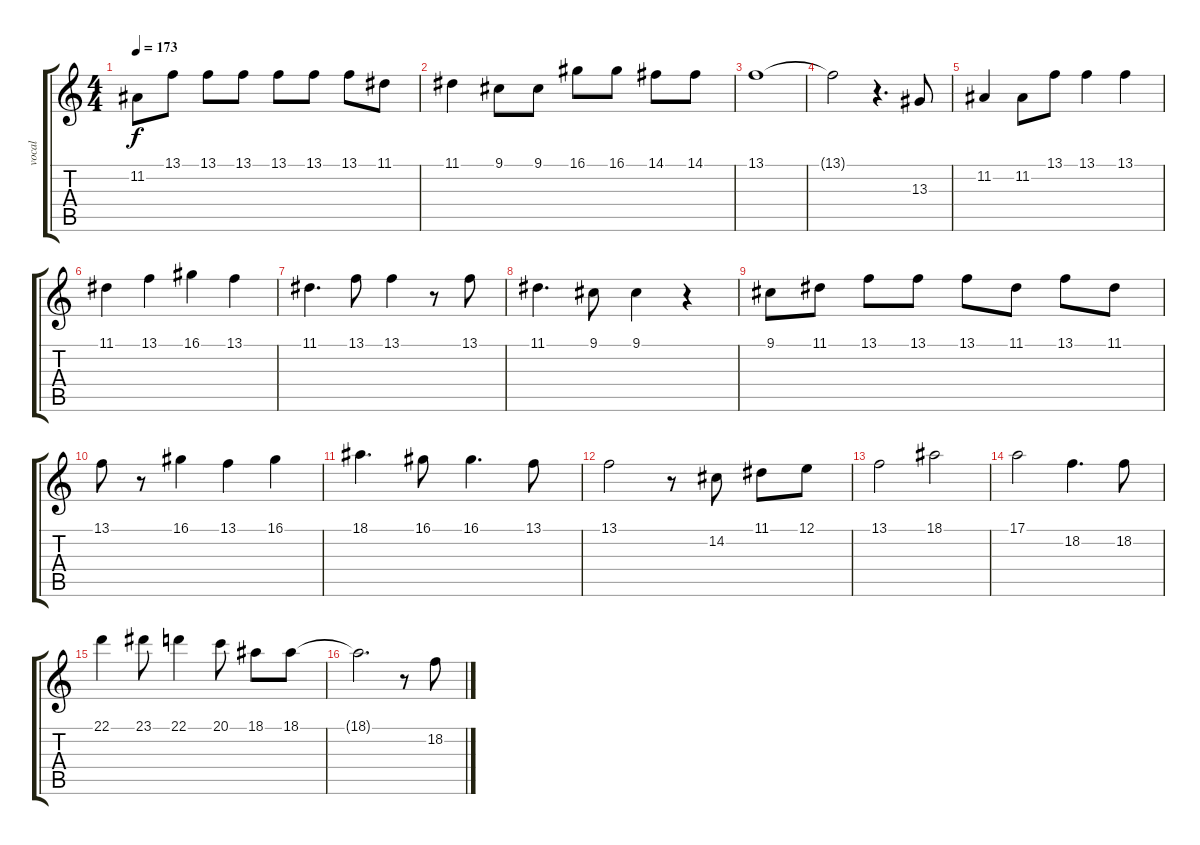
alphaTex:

\track ("vocal" "vocal") {instrument violin}
\staff {score tabs}
\tuning (E4 B3 G3 D3 A2 E2) {hide}
\ts (4 4)
\tempo 173
\clef g2
\ks c
11.2.8{dy f} 13.1.8 13.1.8 13.1.8 13.1.8 13.1.8 13.1.8 11.1.8 |
11.1.4 9.1.8 9.1.8 16.1.8 16.1.8 14.1.8 14.1.8 |
13.1.1 |
13.1{t}.2 r.4{d} 13.3.8 |
11.2.4 11.2.8 13.1.8 13.1.4 13.1.4 |
11.1.4 13.1.4 16.1.4 13.1.4 |
11.1.4{d} 13.1.8 13.1.4 r.8 13.1.8 |
11.1.4{d} 9.1.8 9.1.4 r.4 |
9.1.8 11.1.8 13.1.8 13.1.8 13.1.8 11.1.8 13.1.8 11.1.8 |
13.1.8 r.8 16.1.4 13.1.4 16.1.4 |
18.1.4{d} 16.1.8 16.1.4{d} 13.1.8 |
13.1.2 r.8 14.2.8 11.1.8 12.1.8 |
13.1.2 18.1.2 |
17.1.2 18.2.4{d} 18.2.8 |
22.1.4 23.1.8 22.1.4 20.1.8 18.1.8 18.1.8 |
18.1{t}.2{d} r.8 18.2.8
